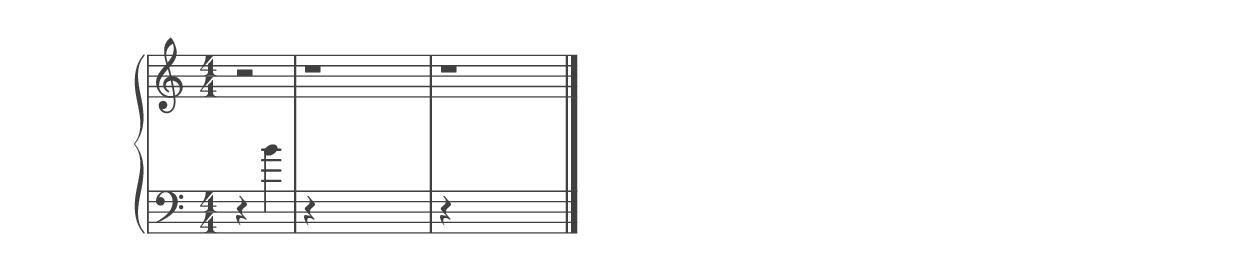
%% ----------------------------------------------------------------------------
%% Generated on: 2019 January 05
%% Note Name: B4
%% Octave: 4
%% Clef: bass
%% Filename: 105-51-4-bass-B4
%% ----------------------------------------------------------------------------

\version "2.19.82"

\include "../piano_note_colors.ly"

\header {
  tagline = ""
}

upper = {
  \clef treble
  \numericTimeSignature
  % treble note
  r2
  % treble octave (hidden)
  r1
  % treble octave (hidden) repeat
  \unHideNotes
  r1
  \bar "|."
}

lower = {
  \clef bass
  \numericTimeSignature
  % bass note in color
  r4 b'4
  % bass octave (hidden)
  r4 \hideNotes b4 b'4 b''4
  % bass octave (hidden) repeat
  \unHideNotes
  r4 \hideNotes b4 b'4 b''4
}

\score {
  \new PianoStaff <<
    \context Score
    \applyContext #(override-color-for-all-grobs default-black)
    \time 4/4
    \partial 2
    \new Staff = upper { \upper }
    \new Staff = lower { \lower }
  >>
  \layout { }
  \midi { }
}